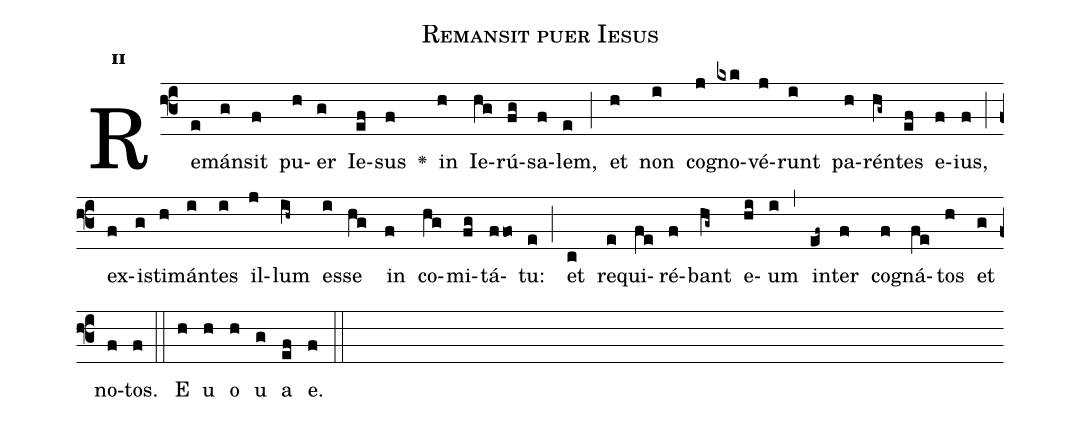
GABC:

name:Remansit puer Iesus;
office-part:Antiphona;
mode:2;
%%
initial-style: 1;
name: Remansit puer Iesus
book: Antiphonae & Responsoria/Tomus I, p. 90;
occasion: Dominica Infra Octavam Nativitatis;
office-part: Vesperae I Ant E;
user-notes: ;
commentary: ;
annotation: 2d;
centering-scheme: english;
fontsize: 12;
font: OFLSortsMillGoudy;
height: 11;
width: 4.5;
%%
(f3)Re(e)mán(g)sit(f) pu(h)er(g) Ie(ef)sus(f) <v>\greheightstar</v>() in(h) Ie(hg)rú(fg)sa(f)lem,(e) (;) et(h) non(i) co(j)gno(kxk)vé(j)runt(i) pa(h)rén(hg~)tes(ef) e(f)ius,(f) (;) ex(f)i(g)sti(h)mán(i)tes(i) il(j)lum(ih~) es(i)se(hg) in(f) co(hg)mi(fg)tá(ffo)tu:(e) (;) et(c) re(e)qui(fe)ré(f)bant(hg~) e(hi)um(i) (,) in(ef~)ter(f) co(f)gná(fe)tos(h) et(g) no(f)tos.(f) (::)
E(h) u(h) o(h) u(g) a(ef) e.(f) (::)
